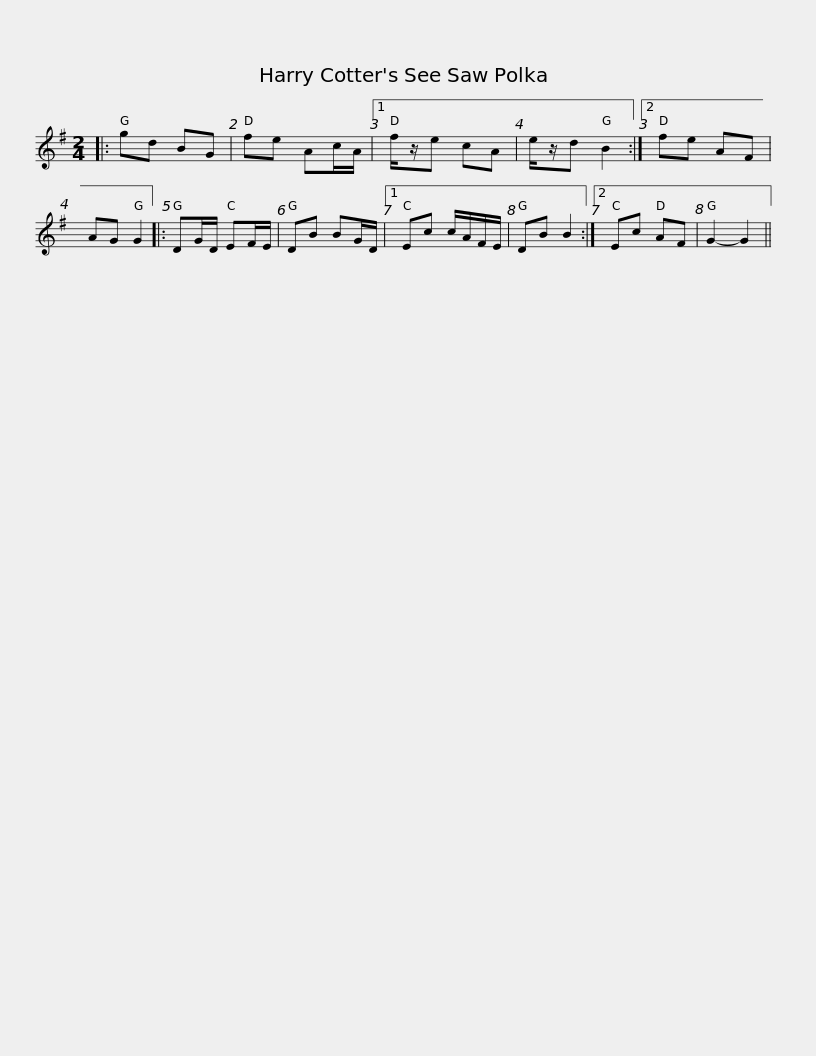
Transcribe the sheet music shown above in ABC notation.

X:1
L:1/8
M:2/4
I:linebreak $
K:G
V:1 treble
V:1
|: gd BG | fe Ac/A/ |1 f/z/e cA | e/z/d B2 :|2 fe AF | %5
 AG G2 |: DG/D/ EF/E/ | DB BG/D/ |1 Ec c/A/F/E/ |$ DB B2 :|2 %10
 Ec AF | G2- G2 || %12
